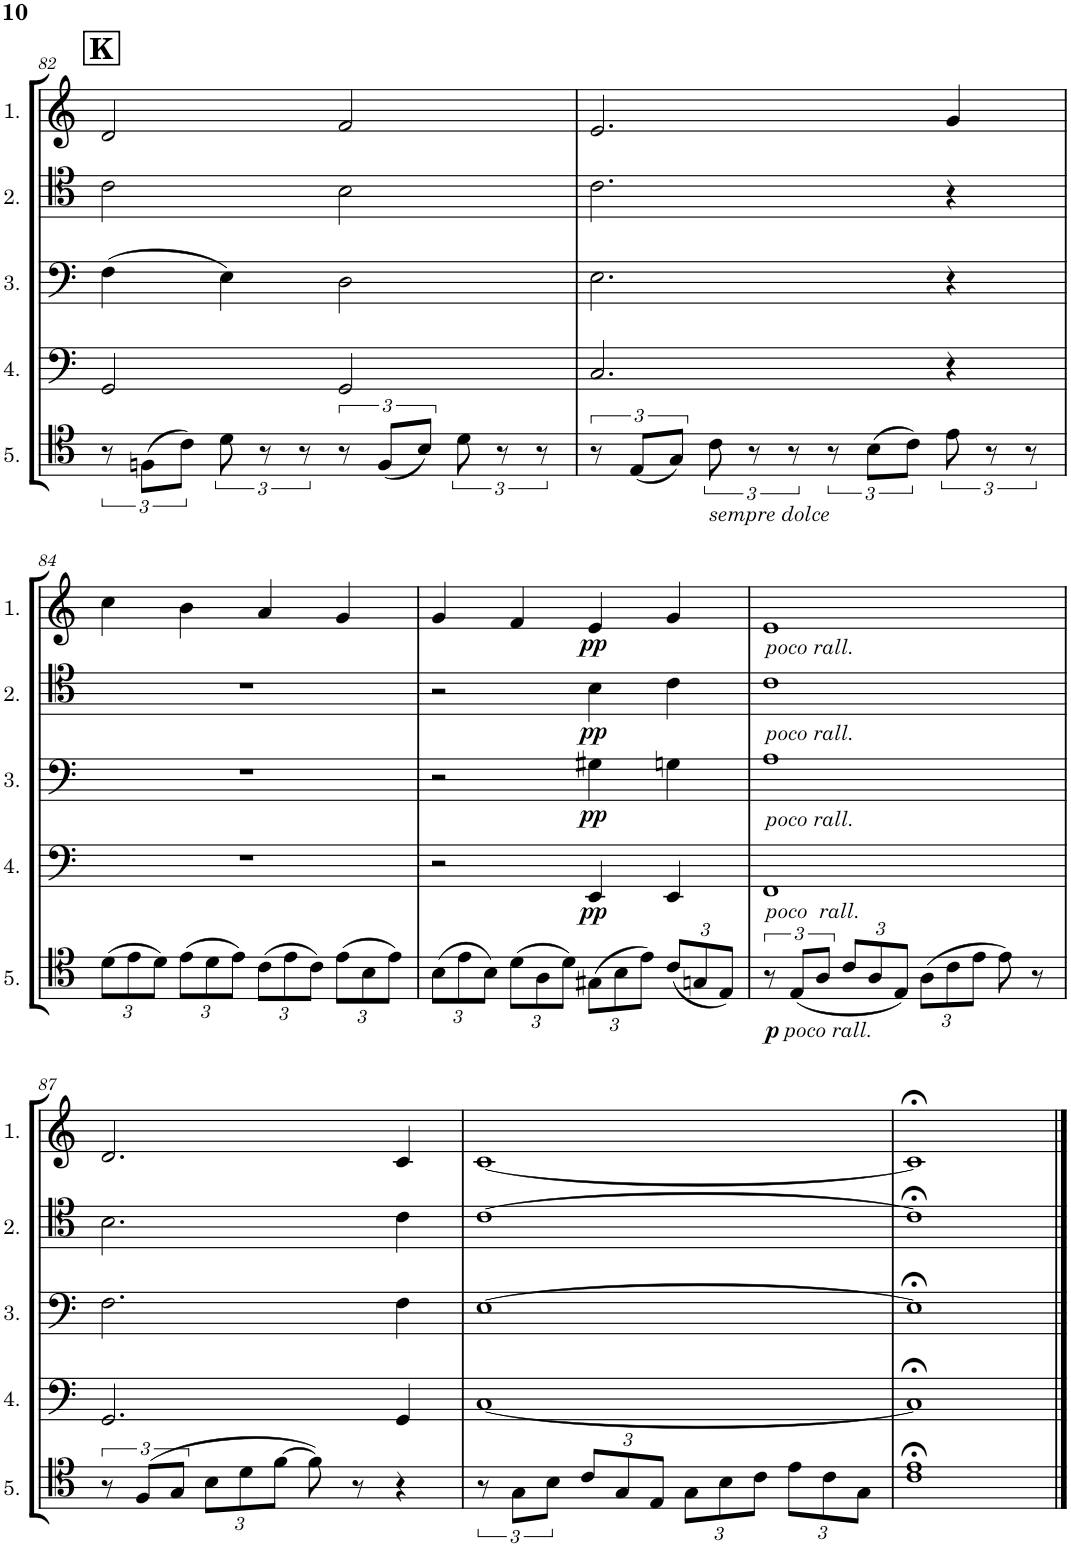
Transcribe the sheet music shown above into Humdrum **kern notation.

**kern	**dynam	**kern	**dynam	**kern	**dynam	**kern	**dynam	**kern	**dynam
*part5	*part5	*part4	*part4	*part3	*part3	*part2	*part2	*part1	*part1
*staff5	*staff5	*staff4	*staff4	*staff3	*staff3	*staff2	*staff2	*staff1	*staff1
*I"Cello 5	*	*I"Cello 4	*	*I"Cello 3	*	*I"Cello 2	*	*I"Cello 1	*
!!LO:PB:g=z
*clefC4	*	*clefF4	*	*clefF4	*	*clefC4	*	*clefG2	*
*k[]	*	*k[]	*	*k[]	*	*k[]	*	*k[]	*
*M4/4	*	*M4/4	*	*M4/4	*	*M4/4	*	*M4/4	*
*met(c)	*	*met(c)	*	*met(c)	*	*met(c)	*	*met(c)	*
!!LO:REH:place=s1:a:B:cj:fs=14:t=K
=82	=82	=82	=82	=82	=82	=82	=82	=82	=82
12r	.	2GG/	.	(4F\	.	2c\	.	2d/	.
(12Fn\L	.	.	.	.	.	.	.	.	.
12c\J)	.	.	.	.	.	.	.	.	.
12d\	.	.	.	4E\)	.	.	.	.	.
4r	.	.	.	.	.	.	.	.	.
.	.	2GG/	.	2D\	.	2B\	.	2f/	.
(12F/L	.	.	.	.	.	.	.	.	.
12B/J)	.	.	.	.	.	.	.	.	.
12d\	.	.	.	.	.	.	.	.	.
12r	.	.	.	.	.	.	.	.	.
12r	.	.	.	.	.	.	.	.	.
=83	=83	=83	=83	=83	=83	=83	=83	=83	=83
12r	.	2.C/	.	2.E\	.	2.c\	.	2.e/	.
(12E/L	.	.	.	.	.	.	.	.	.
12G/J)	.	.	.	.	.	.	.	.	.
!LO:TX:b:i:t=sempre dolce	!	!	!	!	!	!	!	!	!
12c\	.	.	.	.	.	.	.	.	.
4r	.	.	.	.	.	.	.	.	.
(12B\L	.	.	.	.	.	.	.	.	.
12c\J)	.	.	.	.	.	.	.	.	.
12e\	.	4r	.	4r	.	4r	.	4g/	.
12r	.	.	.	.	.	.	.	.	.
12r	.	.	.	.	.	.	.	.	.
!!LO:LB:g=z
=84	=84	=84	=84	=84	=84	=84	=84	=84	=84
*Xbrackettup	*	*	*	*	*	*	*	*	*
(12d\L	.	1r	.	1r	.	1r	.	4cc\	.
12e\	.	.	.	.	.	.	.	.	.
12d\J)	.	.	.	.	.	.	.	.	.
(12e\L	.	.	.	.	.	.	.	4b\	.
12d\	.	.	.	.	.	.	.	.	.
12e\J)	.	.	.	.	.	.	.	.	.
(12c\L	.	.	.	.	.	.	.	4a/	.
12e\	.	.	.	.	.	.	.	.	.
12c\J)	.	.	.	.	.	.	.	.	.
(12e\L	.	.	.	.	.	.	.	4g/	.
12B\	.	.	.	.	.	.	.	.	.
12e\J)	.	.	.	.	.	.	.	.	.
=85	=85	=85	=85	=85	=85	=85	=85	=85	=85
(12B\L	.	2r	.	2r	.	2r	.	4g/	.
12e\	.	.	.	.	.	.	.	.	.
12B\J)	.	.	.	.	.	.	.	.	.
(12d\L	.	.	.	.	.	.	.	4f/	.
12A\	.	.	.	.	.	.	.	.	.
12d\J)	.	.	.	.	.	.	.	.	.
!	!	!	!LO:DY:b	!	!LO:DY:b	!	!LO:DY:b	!	!LO:DY:b
(12G#X\L	.	4EE/	pp	4G#X\	pp	4B\	pp	4e/	pp
12B\	.	.	.	.	.	.	.	.	.
12e\J)	.	.	.	.	.	.	.	.	.
(12c/L	.	4EE/	.	4Gn\	.	4c\	.	4g/	.
12Gn/	.	.	.	.	.	.	.	.	.
12E/J)	.	.	.	.	.	.	.	.	.
=86	=86	=86	=86	=86	=86	=86	=86	=86	=86
*brackettup	*	*	*	*	*	*	*	*	*
!	!	!	!	!	!	!	!	!LO:TX:b:i:t=poco rall.	!
!	!	!	!	!	!	!LO:TX:b:i:t=poco rall.	!	!	!
!	!	!	!	!LO:TX:b:i:t=poco rall.	!	!	!	!	!
!	!	!LO:TX:b:i:t=poco  rall.	!	!	!	!	!	!	!
!	!LO:DY:b	!	!	!	!	!	!	!	!
!	!LO:DY:n=1:b	!	!	!	!	!	!	!	!
12r	p other-dynamics	1FF	.	1A	.	1c	.	1e	.
(12E/L	.	.	.	.	.	.	.	.	.
12A/J	.	.	.	.	.	.	.	.	.
*Xbrackettup	*	*	*	*	*	*	*	*	*
12c/L	.	.	.	.	.	.	.	.	.
12A/	.	.	.	.	.	.	.	.	.
12E/J)	.	.	.	.	.	.	.	.	.
(12A\L	.	.	.	.	.	.	.	.	.
12c\	.	.	.	.	.	.	.	.	.
12e\J	.	.	.	.	.	.	.	.	.
8e\)	.	.	.	.	.	.	.	.	.
8r	.	.	.	.	.	.	.	.	.
!!LO:LB:g=z
=87	=87	=87	=87	=87	=87	=87	=87	=87	=87
*brackettup	*	*	*	*	*	*	*	*	*
12r	.	2.GG/	.	2.F\	.	2.B\	.	2.d/	.
(12F/L	.	.	.	.	.	.	.	.	.
12G/J	.	.	.	.	.	.	.	.	.
*Xbrackettup	*	*	*	*	*	*	*	*	*
12B\L	.	.	.	.	.	.	.	.	.
12d\	.	.	.	.	.	.	.	.	.
[12f\J	.	.	.	.	.	.	.	.	.
8f\])	.	.	.	.	.	.	.	.	.
8r	.	.	.	.	.	.	.	.	.
4r	.	4GG/	.	4F\	.	4c\	.	4c/	.
=88	=88	=88	=88	=88	=88	=88	=88	=88	=88
*brackettup	*	*	*	*	*	*	*	*	*
12r	.	[1C	.	[1E	.	[1c	.	[1c	.
12G\L	.	.	.	.	.	.	.	.	.
12B\J	.	.	.	.	.	.	.	.	.
*Xbrackettup	*	*	*	*	*	*	*	*	*
12c/L	.	.	.	.	.	.	.	.	.
12G/	.	.	.	.	.	.	.	.	.
12E/J	.	.	.	.	.	.	.	.	.
12G\L	.	.	.	.	.	.	.	.	.
12B\	.	.	.	.	.	.	.	.	.
12c\J	.	.	.	.	.	.	.	.	.
12e\L	.	.	.	.	.	.	.	.	.
12c\	.	.	.	.	.	.	.	.	.
12G\J	.	.	.	.	.	.	.	.	.
=89	=89	=89	=89	=89	=89	=89	=89	=89	=89
1c;< 1e;<	.	1C;<]	.	1E;<]	.	1c;<]	.	1c;<]	.
==	==	==	==	==	==	==	==	==	==
*-	*-	*-	*-	*-	*-	*-	*-	*-	*-
